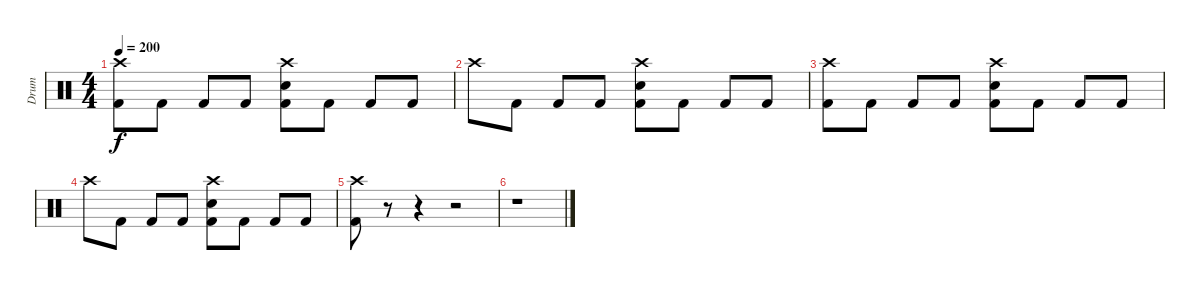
\track ("Drum" "Drum") {instrument percussion}
\staff {score}
\articulation defaults
\ts (4 4)
\tempo 200
\clef neutral
\ks c
("Crash high (hit)" "Kick (hit) 2").8{dy f} "Kick (hit) 2".8 "Kick (hit) 2".8 "Kick (hit) 2".8 ("Crash high (hit)" "Electric Snare (hit)" "Kick (hit) 2").8 "Kick (hit) 2".8 "Kick (hit) 2".8 "Kick (hit) 2".8 |
"Crash high (hit)".8 "Kick (hit) 2".8 "Kick (hit) 2".8 "Kick (hit) 2".8 ("Crash high (hit)" "Electric Snare (hit)" "Kick (hit) 2").8 "Kick (hit) 2".8 "Kick (hit) 2".8 "Kick (hit) 2".8 |
("Crash high (hit)" "Kick (hit) 2").8 "Kick (hit) 2".8 "Kick (hit) 2".8 "Kick (hit) 2".8 ("Crash high (hit)" "Electric Snare (hit)" "Kick (hit) 2").8 "Kick (hit) 2".8 "Kick (hit) 2".8 "Kick (hit) 2".8 |
"Crash high (hit)".8 "Kick (hit) 2".8 "Kick (hit) 2".8 "Kick (hit) 2".8 ("Crash high (hit)" "Electric Snare (hit)" "Kick (hit) 2").8 "Kick (hit) 2".8 "Kick (hit) 2".8 "Kick (hit) 2".8 |
("Crash high (hit)" "Kick (hit) 2").8 r.8 r.4 r.2 |
r.1
